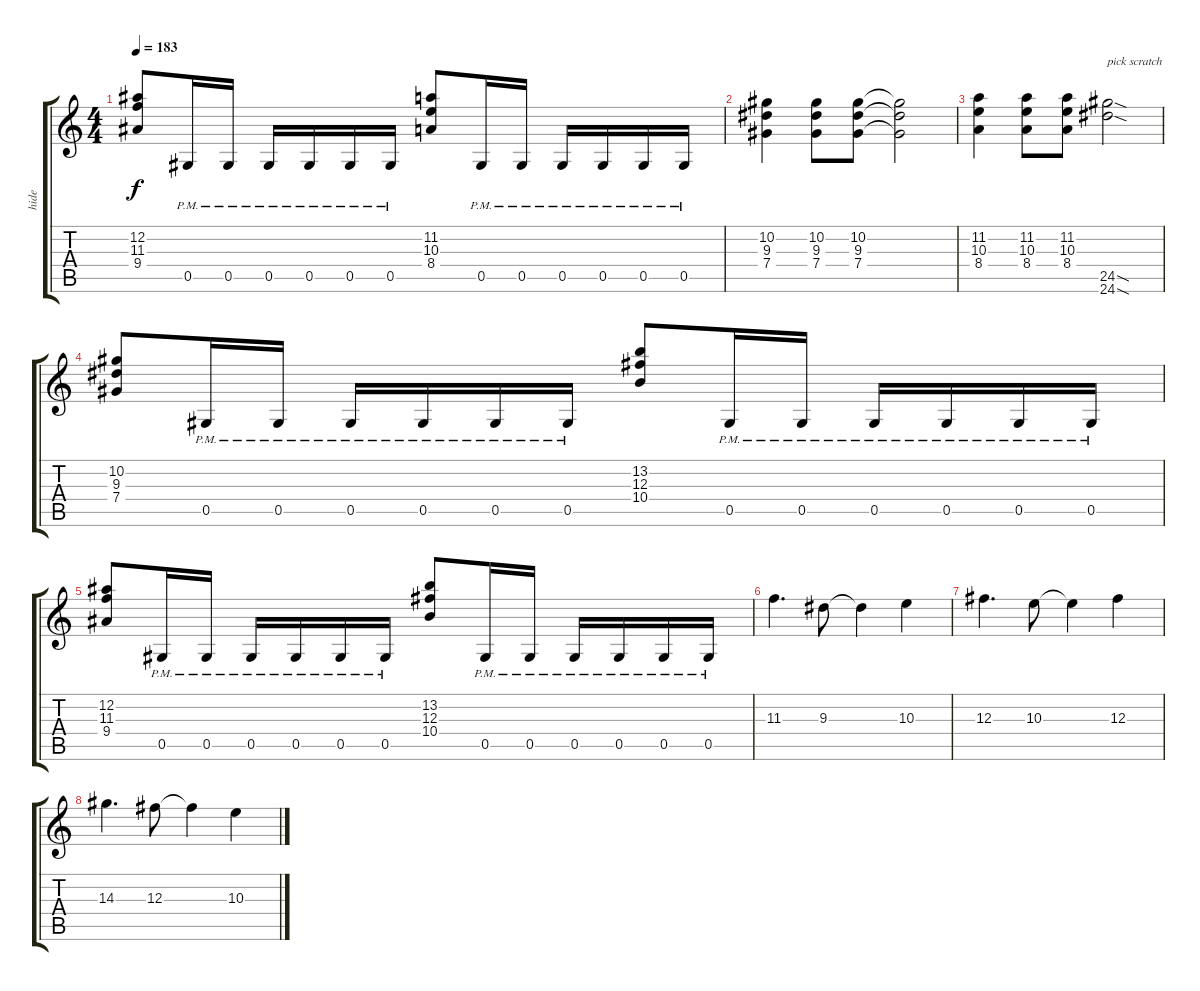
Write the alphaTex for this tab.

\track ("hide" "hide") {instrument distortionguitar}
\staff {score tabs}
\tuning (Eb4 Bb3 Gb3 Db3 Ab2 Eb2) {hide}
\ts (4 4)
\tempo 183
\clef g2
\ks c
(12.2 11.3 9.4).8{dy f} 0.5{pm}.16 0.5{pm}.16 0.5{pm}.16 0.5{pm}.16 0.5{pm}.16 0.5{pm}.16 (11.2 10.3 8.4).8 0.5{pm}.16 0.5{pm}.16 0.5{pm}.16 0.5{pm}.16 0.5{pm}.16 0.5{pm}.16 |
(10.2 9.3 7.4).4 (10.2 9.3 7.4).8 (10.2 9.3 7.4).8 (10.2{t} 9.3{t} 7.4{t}).2 |
(11.2 10.3 8.4).4 (11.2 10.3 8.4).8 (11.2 10.3 8.4).8 (24.5{sod} 24.6{sod}).2{txt "pick scratch"} |
(10.2 9.3 7.4).8 0.5{pm}.16 0.5{pm}.16 0.5{pm}.16 0.5{pm}.16 0.5{pm}.16 0.5{pm}.16 (13.2 12.3 10.4).8 0.5{pm}.16 0.5{pm}.16 0.5{pm}.16 0.5{pm}.16 0.5{pm}.16 0.5{pm}.16 |
(12.2 11.3 9.4).8 0.5{pm}.16 0.5{pm}.16 0.5{pm}.16 0.5{pm}.16 0.5{pm}.16 0.5{pm}.16 (13.2 12.3 10.4).8 0.5{pm}.16 0.5{pm}.16 0.5{pm}.16 0.5{pm}.16 0.5{pm}.16 0.5{pm}.16 |
11.3.4{d} 9.3.8 9.3{t}.4 10.3.4 |
12.3.4{d} 10.3.8 10.3{t}.4 12.3.4 |
14.3.4{d} 12.3.8 12.3{t}.4 10.3.4
